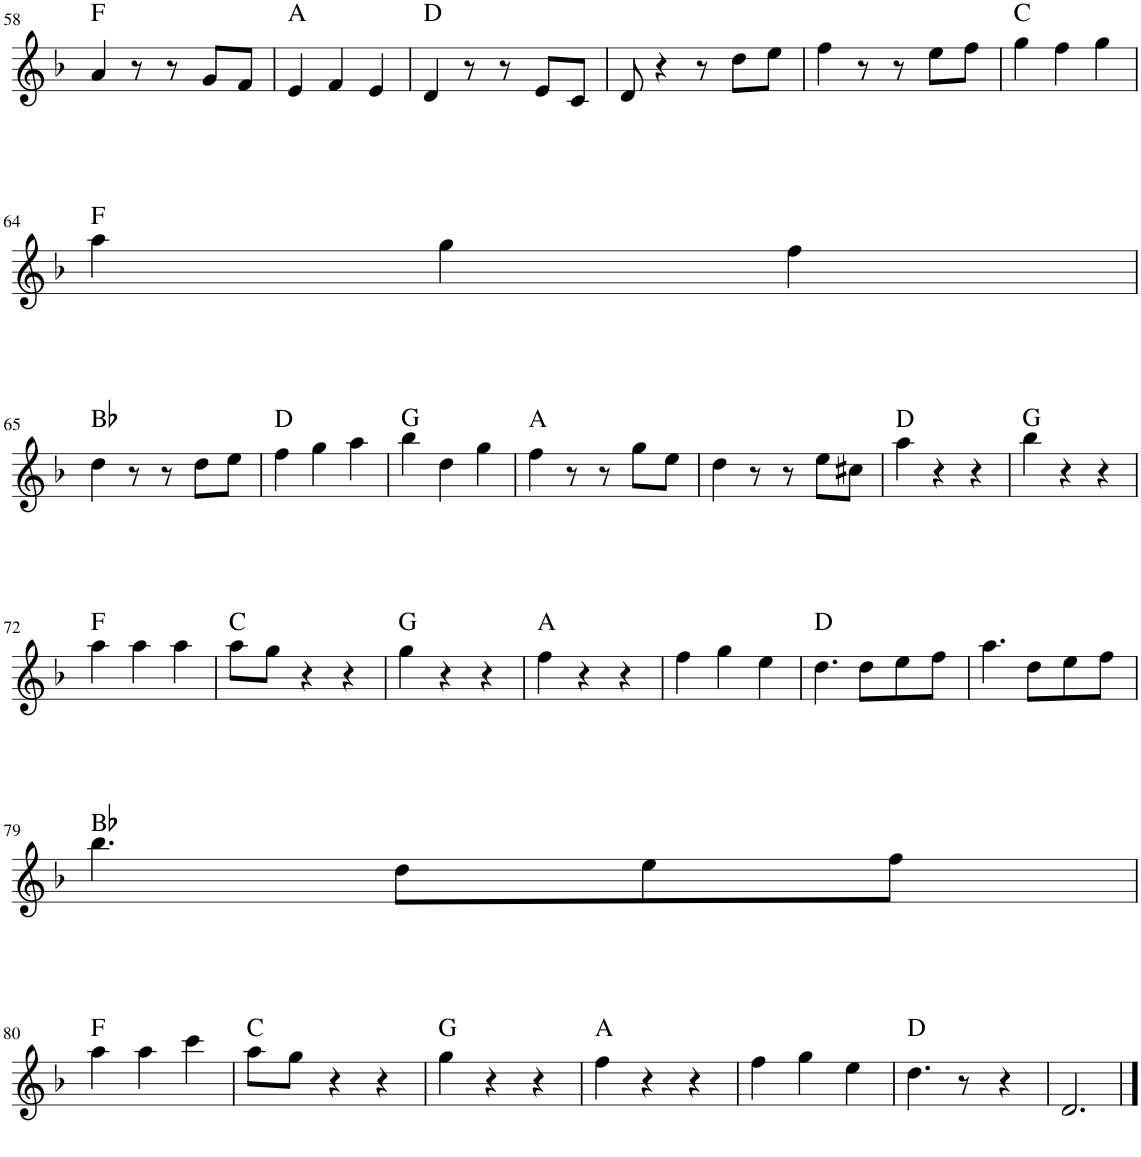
**kern	**harte
*part1	*part1
*staff1	*
*I"Piano	*
*I'Pno	*
!!LO:PB:g=z
*clefG2	*
*k[b-]	*
*M6/8	*
=58	=58
4a/	F:maj
8r	.
8r	.
8g/L	.
8f/J	.
=59	=59
4e/	A:maj
4f/	.
4e/	.
=60	=60
4d/	D:maj
8r	.
8r	.
8e/L	.
8c/J	.
=61	=61
8d/	.
4r	.
8r	.
8dd\L	.
8ee\J	.
=62	=62
4ff\	.
8r	.
8r	.
8ee\L	.
8ff\J	.
=63	=63
4gg\	C:maj
4ff\	.
4gg\	.
!!LO:LB:g=z
=64	=64
4aa\	F:maj
4gg\	.
4ff\	.
!!LO:LB:g=z
=65	=65
4dd\	Bb:maj
8r	.
8r	.
8dd\L	.
8ee\J	.
=66	=66
4ff\	D:maj
4gg\	.
4aa\	.
=67	=67
4bb-\	G:maj
4dd\	.
4gg\	.
=68	=68
4ff\	A:maj
8r	.
8r	.
8gg\L	.
8ee\J	.
=69	=69
4dd\	.
8r	.
8r	.
8ee\L	.
8cc#X\J	.
=70	=70
4aa\	D:maj
4r	.
4r	.
=71	=71
4bb-\	G:maj
4r	.
4r	.
!!LO:LB:g=z
=72	=72
4aa\	F:maj
4aa\	.
4aa\	.
=73	=73
8aa\L	C:maj
8gg\J	.
4r	.
4r	.
=74	=74
4gg\	G:maj
4r	.
4r	.
=75	=75
4ff\	A:maj
4r	.
4r	.
=76	=76
4ff\	.
4gg\	.
4ee\	.
=77	=77
4.dd\	D:maj
8dd\L	.
8ee\	.
8ff\J	.
=78	=78
4.aa\	.
8dd\L	.
8ee\	.
8ff\J	.
!!LO:LB:g=z
=79	=79
4.bb-\	Bb:maj
8dd\L	.
8ee\	.
8ff\J	.
!!LO:LB:g=z
=80	=80
4aa\	F:maj
4aa\	.
4ccc\	.
=81	=81
8aa\L	C:maj
8gg\J	.
4r	.
4r	.
=82	=82
4gg\	G:maj
4r	.
4r	.
=83	=83
4ff\	A:maj
4r	.
4r	.
=84	=84
4ff\	.
4gg\	.
4ee\	.
=85	=85
4.dd\	D:maj
8r	.
4r	.
=86	=86
2.d/	.
==	==
*-	*-
